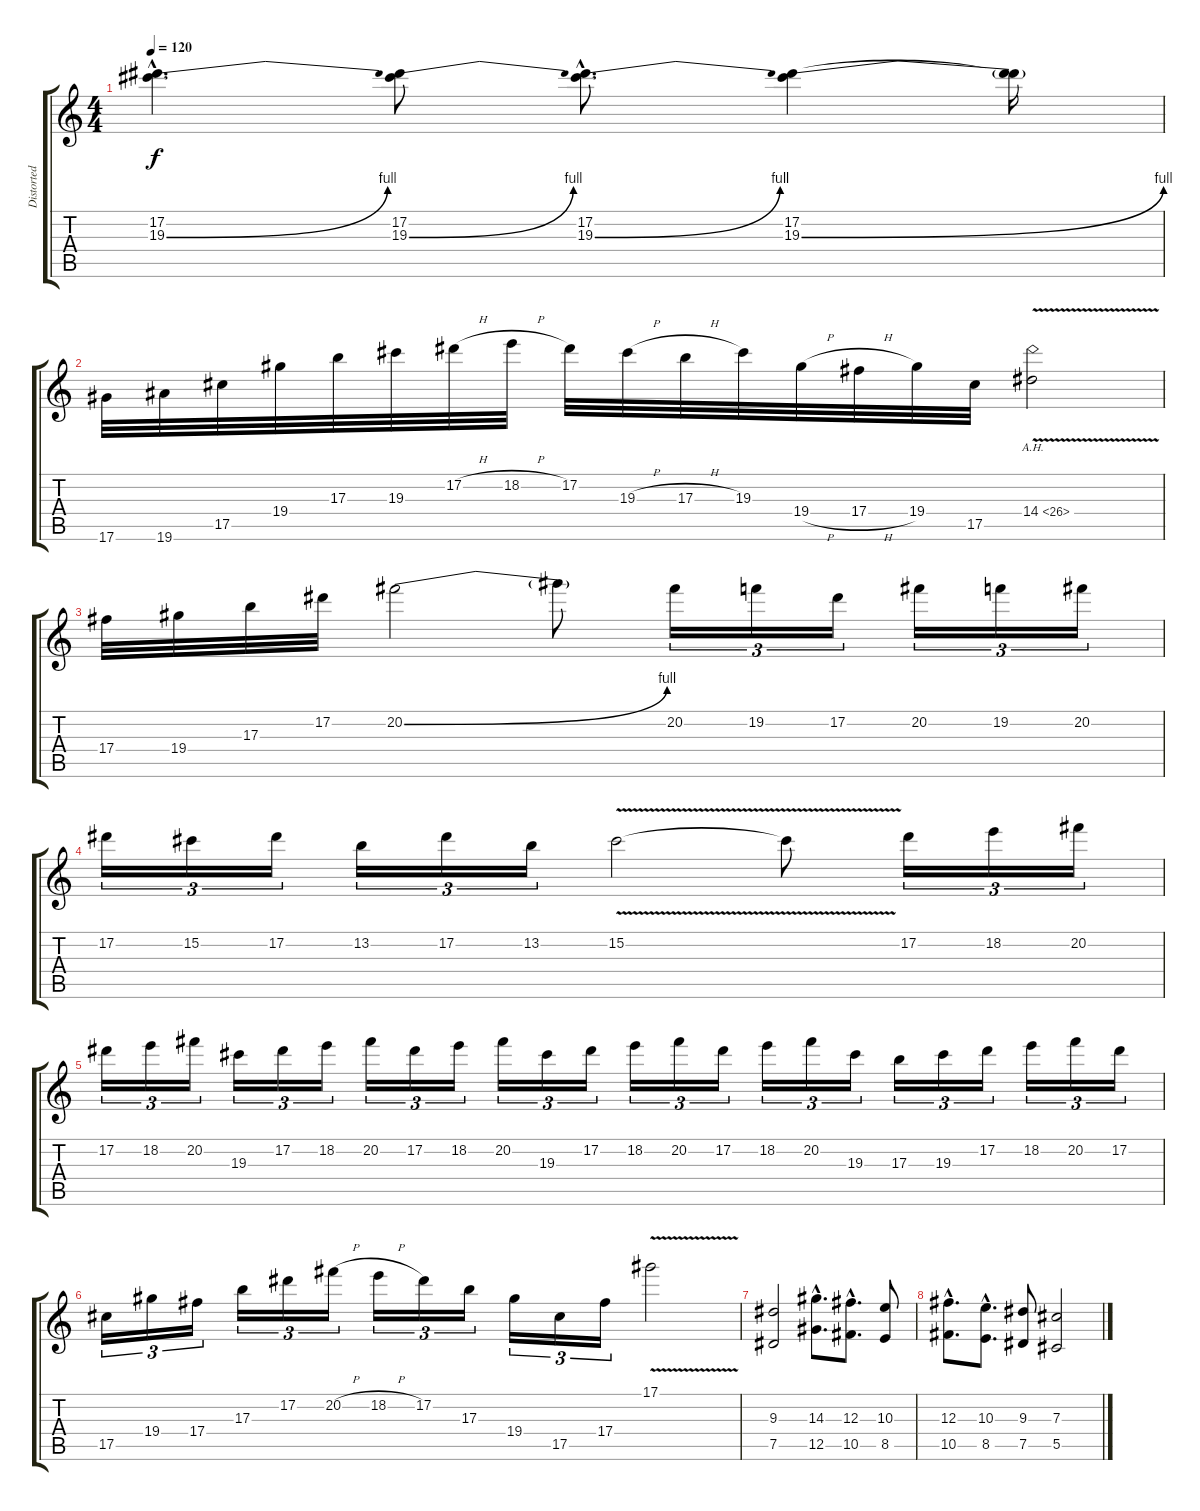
\track ("Distorted Guitar" "Distorted ") {instrument distortionguitar}
\staff {score tabs}
\tuning (Eb4 Bb3 Gb3 Db3 Ab2 Eb2) {hide}
\ts (4 4)
\tempo 120
\clef g2
\ks c
(17.2{hac} 19.3{be (bend 0 0 60 4) hac}).4{d dy f} (17.2 19.3{be (bend 0 0 60 4)}).8 (17.2{hac} 19.3{be (bend 0 0 60 4) hac}).8{d} (17.2 19.3{be (bend 0 0 60 4)}).4 (17.2{t} 19.3{t}).16 |
17.6.32 19.6.32 17.5.32 19.4.32 17.3.32 19.3.32 17.2{h}.32 18.2{h}.32 17.2.32 19.3{h}.32 17.3{h}.32 19.3.32 19.4{h}.32 17.4{h}.32 19.4.32 17.5.32 14.4{ah 12 v}.2 |
17.4.32 19.4.32 17.3.32 17.2.32 20.2{be (bend 0 0 60 4)}.2 20.2{t}.8 20.2.16{tu (3 2)} 19.2.16{tu (3 2)} 17.2.16{tu (3 2)} 20.2.16{tu (3 2)} 19.2.16{tu (3 2)} 20.2.16{tu (3 2)} |
17.2.16{tu (3 2)} 15.2.16{tu (3 2)} 17.2.16{tu (3 2)} 13.2.16{tu (3 2)} 17.2.16{tu (3 2)} 13.2.16{tu (3 2)} 15.2{v}.2 15.2{t}.8 17.2.16{tu (3 2)} 18.2.16{tu (3 2)} 20.2.16{tu (3 2)} |
17.2.16{tu (3 2)} 18.2.16{tu (3 2)} 20.2.16{tu (3 2)} 19.3.16{tu (3 2)} 17.2.16{tu (3 2)} 18.2.16{tu (3 2)} 20.2.16{tu (3 2)} 17.2.16{tu (3 2)} 18.2.16{tu (3 2)} 20.2.16{tu (3 2)} 19.3.16{tu (3 2)} 17.2.16{tu (3 2)} 18.2.16{tu (3 2)} 20.2.16{tu (3 2)} 17.2.16{tu (3 2)} 18.2.16{tu (3 2)} 20.2.16{tu (3 2)} 19.3.16{tu (3 2)} 17.3.16{tu (3 2)} 19.3.16{tu (3 2)} 17.2.16{tu (3 2)} 18.2.16{tu (3 2)} 20.2.16{tu (3 2)} 17.2.16{tu (3 2)} |
17.5.16{tu (3 2)} 19.4.16{tu (3 2)} 17.4.16{tu (3 2)} 17.3.16{tu (3 2)} 17.2.16{tu (3 2)} 20.2{h}.16{tu (3 2)} 18.2{h}.16{tu (3 2)} 17.2.16{tu (3 2)} 17.3.16{tu (3 2)} 19.4.16{tu (3 2)} 17.5.16{tu (3 2)} 17.4.16{tu (3 2)} 17.1{v}.2 |
(9.3 7.5).2 (14.3{hac} 12.5{hac}).8{d} (12.3{hac} 10.5{hac}).8{d} (10.3 8.5).8 |
(12.3{hac} 10.5{hac}).8{d} (10.3{hac} 8.5{hac}).8{d} (9.3 7.5).8 (7.3 5.5).2
